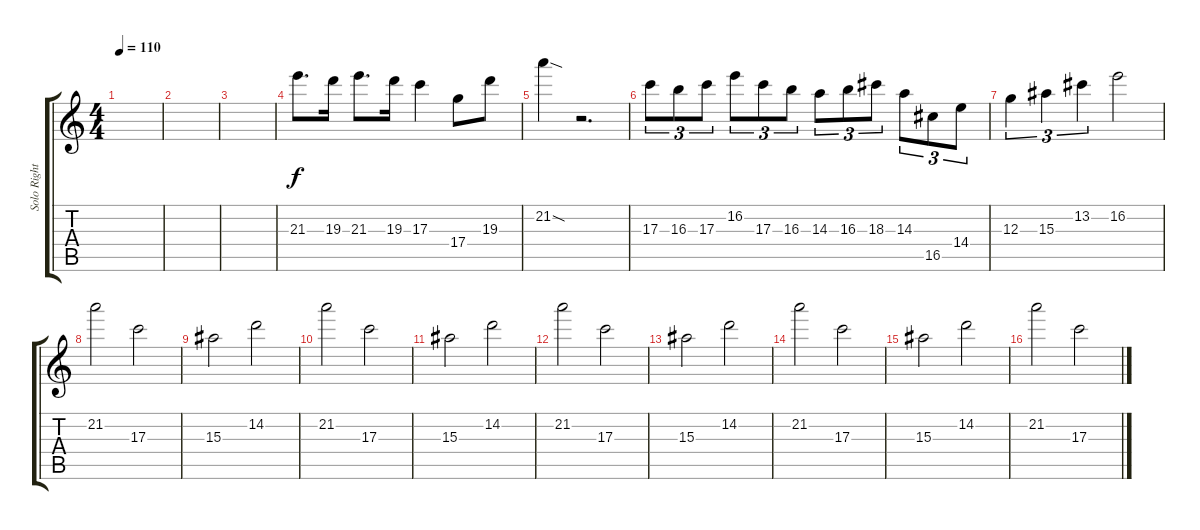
\track ("Solo Right" "Solo Right") {instrument distortionguitar}
\staff {score tabs}
\tuning (F4 C4 G3 D3 A2 E2) {hide}
\ts (4 4)
\tempo 110
\clef g2
\ks c
|
|
|
21.3.8{d} 19.3.16 21.3.8{d} 19.3.16 17.3.4 17.4.8 19.3.8 |
21.2{sod}.4 r.2{d} |
17.3.8{tu (3 2)} 16.3.8{tu (3 2)} 17.3.8{tu (3 2)} 16.2.8{tu (3 2)} 17.3.8{tu (3 2)} 16.3.8{tu (3 2)} 14.3.8{tu (3 2)} 16.3.8{tu (3 2)} 18.3.8{tu (3 2)} 14.3.8{tu (3 2)} 16.5.8{tu (3 2)} 14.4.8{tu (3 2)} |
12.3.4{tu (3 2)} 15.3.4{tu (3 2)} 13.2.4{tu (3 2)} 16.2.2 |
21.2.2 17.3.2 |
15.3.2 14.2.2 |
21.2.2 17.3.2 |
15.3.2 14.2.2 |
21.2.2 17.3.2 |
15.3.2 14.2.2 |
21.2.2 17.3.2 |
15.3.2 14.2.2 |
21.2.2 17.3.2
